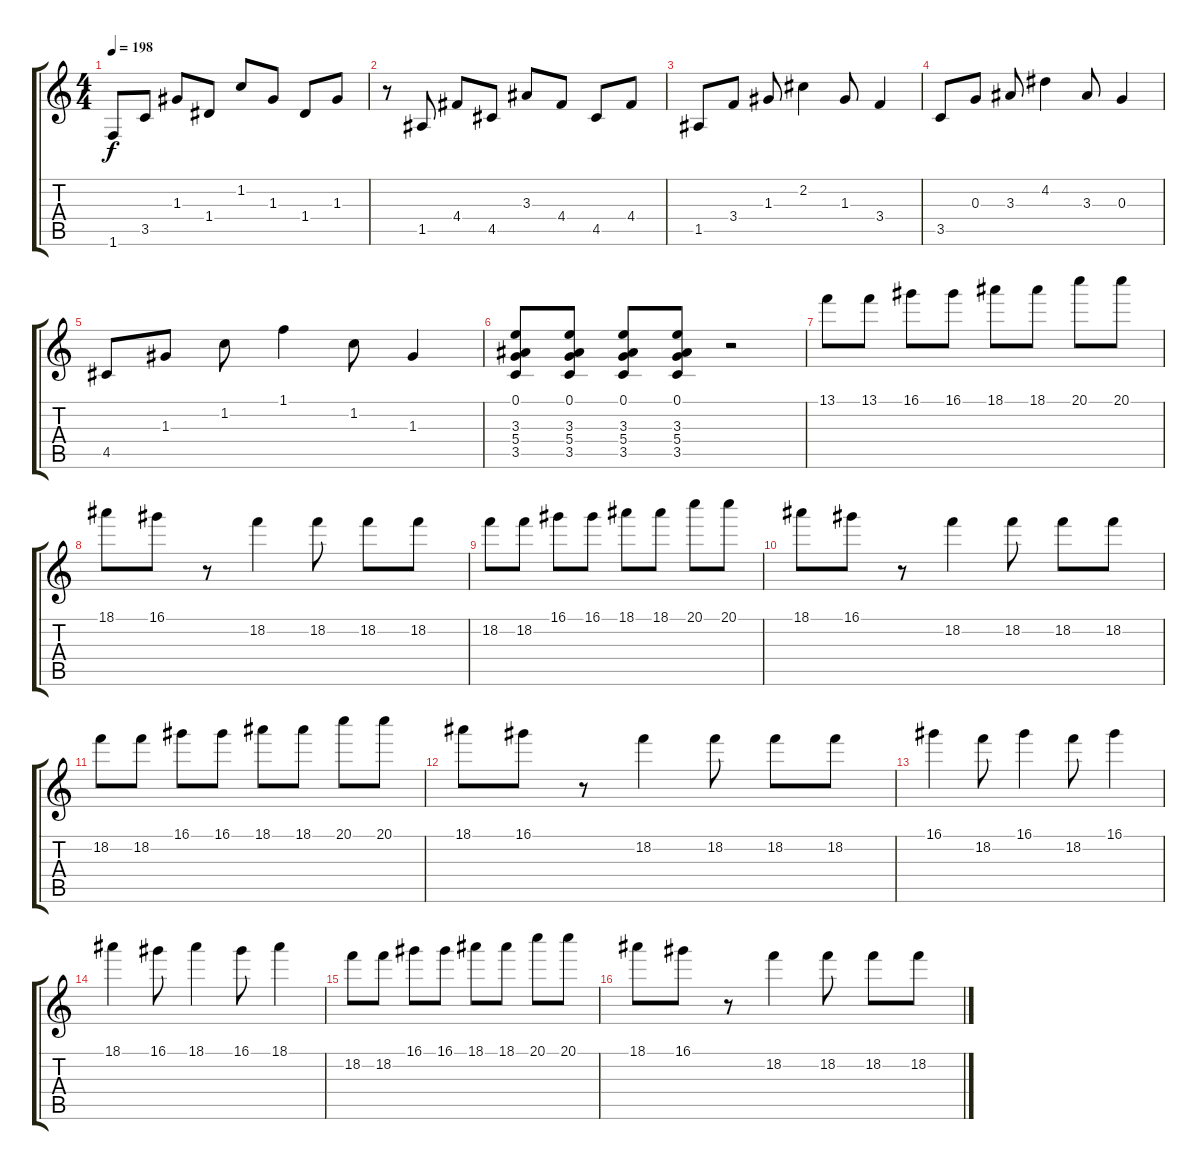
\track "" {instrument acousticguitarsteel}
\staff {score tabs}
\tuning (E4 B3 G3 D3 A2 E2) {hide}
\ts (4 4)
\tempo 198
\clef g2
\ks c
1.6.8{dy f} 3.5.8 1.3.8 1.4.8 1.2.8 1.3.8 1.4.8 1.3.8 |
r.8 1.5.8 4.4.8 4.5.8 3.3.8 4.4.8 4.5.8 4.4.8 |
1.5.8 3.4.8 1.3.8 2.2.4 1.3.8 3.4.4 |
3.5.8 0.3.8 3.3.8 4.2.4 3.3.8 0.3.4 |
4.5.8 1.3.8 1.2.8 1.1.4 1.2.8 1.3.4 |
(0.1 3.3 5.4 3.5).8 (0.1 3.3 5.4 3.5).8 (0.1 3.3 5.4 3.5).8 (0.1 3.3 5.4 3.5).8 r.2 |
13.1.8 13.1.8 16.1.8 16.1.8 18.1.8 18.1.8 20.1.8 20.1.8 |
18.1.8 16.1.8 r.8 18.2.4 18.2.8 18.2.8 18.2.8 |
18.2.8 18.2.8 16.1.8 16.1.8 18.1.8 18.1.8 20.1.8 20.1.8 |
18.1.8 16.1.8 r.8 18.2.4 18.2.8 18.2.8 18.2.8 |
18.2.8 18.2.8 16.1.8 16.1.8 18.1.8 18.1.8 20.1.8 20.1.8 |
18.1.8 16.1.8 r.8 18.2.4 18.2.8 18.2.8 18.2.8 |
16.1.4 18.2.8 16.1.4 18.2.8 16.1.4 |
18.1.4 16.1.8 18.1.4 16.1.8 18.1.4 |
18.2.8 18.2.8 16.1.8 16.1.8 18.1.8 18.1.8 20.1.8 20.1.8 |
18.1.8 16.1.8 r.8 18.2.4 18.2.8 18.2.8 18.2.8
